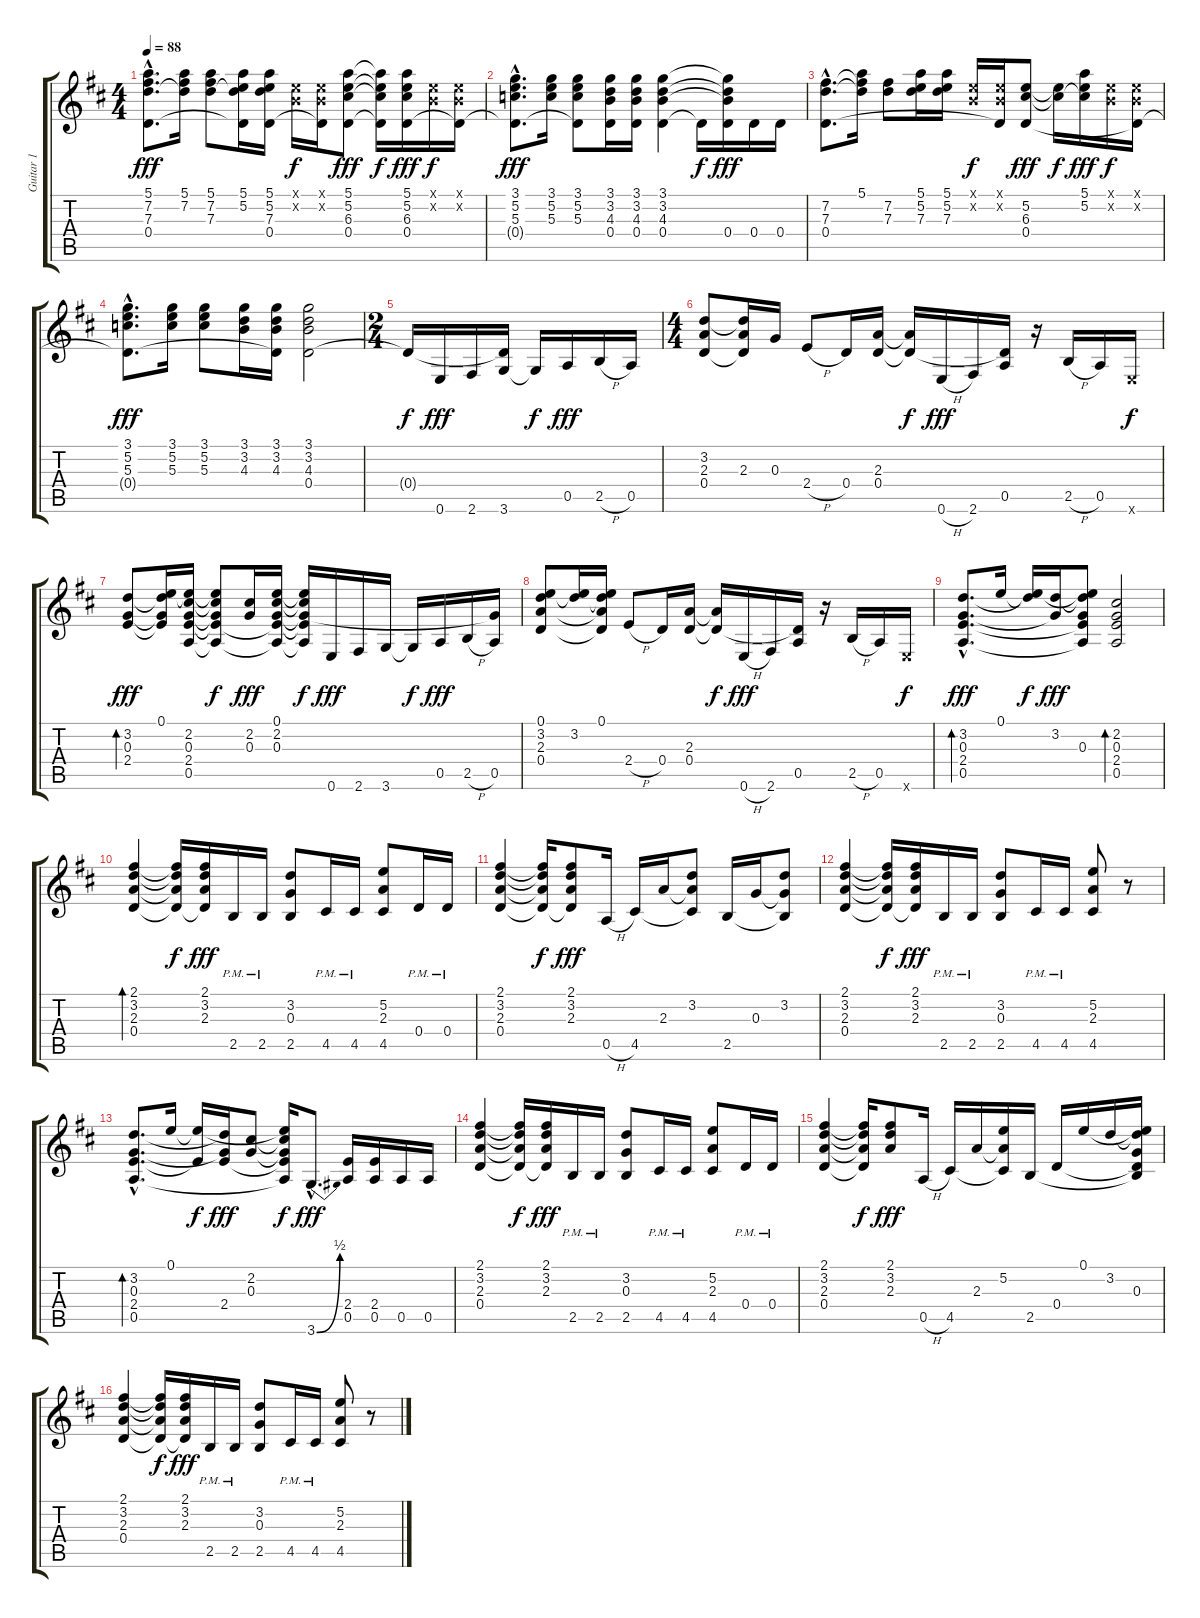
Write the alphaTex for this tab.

\track ("Guitar 1" "Guitar 1") {instrument acousticguitarsteel}
\staff {score tabs}
\tuning (E4 B3 G3 D3 A2 E2) {hide}
\ts (4 4)
\tempo 88
\clef g2
\ks d
(5.1{hac} 7.2{hac} 7.3{hac} 0.4{hac}).8{d dy fff instrument acousticguitarsteel} (5.1 7.2 7.3{t}).16 (5.1 7.2 7.3).8 (5.1 5.2 7.3{t} 0.4{t}).16 (5.1 5.2 7.3 0.4).16 (0.1{x} 0.2{x}).16{dy f} (0.1{x} 0.2{x} 0.4{t}).16 (5.1 5.2 6.3 0.4).8{dy fff} (5.1{t} 5.2{t} 6.3{t} 0.4{t}).16{dy f} (5.1 5.2 6.3 0.4).16{dy fff} (0.1{x} 0.2{x}).16{dy f} (0.1{x} 0.2{x} 0.4{t}).16 |
(3.1{hac} 5.2{hac} 5.3{hac} 0.4{hac t}).8{d dy fff} (3.1 5.2 5.3).16 (3.1 5.2 5.3 0.4{t}).8 (3.1 3.2 4.3 0.4).16 (3.1 3.2 4.3 0.4).16 (3.1 3.2 4.3 0.4).4 0.4{t}.16{dy f} (3.1{t} 3.2{t} 4.3{t} 0.4).16{dy fff} 0.4.16 0.4.16 |
(7.2{hac} 7.3{hac} 0.4{hac}).8{d} (5.1 7.2{t} 7.3{t}).16 (7.2 7.3).8 (5.1 5.2 7.3).16 (5.1 5.2 7.3).16 (0.1{x} 0.2{x}).16{dy f} (0.1{x} 0.2{x} 0.4{t}).16 (5.2 6.3 0.4).8{dy fff} (5.2{t} 6.3{t}).16{dy f} (5.1 5.2 6.3{t}).16{dy fff} (0.1{x} 0.2{x}).16{dy f} (0.1{x} 0.2{x} 0.4{t}).16 |
(3.1{hac} 5.2{hac} 5.3{hac} 0.4{hac t}).8{d dy fff} (3.1 5.2 5.3).16 (3.1 5.2 5.3).8 (3.1 3.2 4.3).16 (3.1 3.2 4.3 0.4{t}).16 (3.1 3.2 4.3 0.4).2 |
\ts (2 4)
0.4{t}.16{dy f} 0.6.16{dy fff} 2.6.16 (0.4{t} 3.6).16 3.6{t}.16{dy f} 0.5.16{dy fff} 2.5{h}.16 0.5.16 |
\ts (4 4)
(3.2 2.3 0.4).8 (3.2{t} 2.3 0.4{t}).16 0.3.16 2.4{h}.8 0.4.16 (2.3 0.4).16 (2.3{t} 0.4{t}).16{dy f} 0.6{h}.16{dy fff} 2.6.16 (0.4{t} 0.5).16 r.16 2.5{h}.16 0.5.16 0.6{x}.16{dy f} |
(3.2 0.3 2.4).8{bd 240 dy fff} (0.1 3.2{t} 0.3{t} 2.4{t}).16 (0.1{t} 2.2 0.3 2.4 0.5).16 (0.1{t} 2.2{t} 0.3{t} 2.4{t} 0.5{t}).8{dy f} (2.2 0.3).16{dy fff} (0.1 2.2 0.3 2.4{t} 0.5{t}).16 (0.1{t} 2.2{t} 0.3{t} 2.4{t} 0.5{t}).16{dy f} 0.6.16{dy fff} 2.6.16 3.6.16 3.6{t}.16{dy f} 0.5.16{dy fff} 2.5{h}.16 (0.3{t} 0.5).16 |
(0.1 3.2 2.3 0.4).8 (0.1{t} 3.2).16 (0.1 3.2{t} 2.3{t} 0.4{t}).16 2.4{h}.8 0.4.16 (2.3 0.4).16 (2.3{t} 0.4{t}).16{dy f} 0.6{h}.16{dy fff} 2.6.16 (0.4{t} 0.5).16 r.16 2.5{h}.16 0.5.16 0.6{x}.16{dy f} |
(3.2{hac} 0.3{hac} 2.4{hac} 0.5{hac}).8{d bd 240 dy fff} 0.1.16 (0.1{t} 3.2{t}).16{dy f} (3.2 0.3{t}).16{dy fff} (0.1{t} 3.2{t} 0.3 2.4{t} 0.5{t}).8 (2.2 0.3 2.4 0.5).2{bd 240} |
(2.1 3.2 2.3 0.4).4{bd 240} (2.1{t} 3.2{t} 2.3{t} 0.4{t}).16{dy f} (2.1 3.2 2.3 0.4{t}).16{dy fff} 2.5{pm}.16 2.5{pm}.16 (3.2 0.3 2.5).8 4.5{pm}.16 4.5{pm}.16 (5.2 2.3 4.5).8 0.4{pm}.16 0.4{pm}.16 |
(2.1 3.2 2.3 0.4).4 (2.1{t} 3.2{t} 2.3{t} 0.4{t}).16{dy f} (2.1 3.2 2.3 0.4{t}).8{dy fff} 0.5{h}.16 4.5.16 2.3.16 (3.2 2.3{t} 4.5{t}).8 2.5.16 0.3.16 (3.2 0.3{t} 2.5{t}).8 |
(2.1 3.2 2.3 0.4).4 (2.1{t} 3.2{t} 2.3{t} 0.4{t}).16{dy f} (2.1 3.2 2.3 0.4{t}).16{dy fff} 2.5{pm}.16 2.5{pm}.16 (3.2 0.3 2.5).8 4.5{pm}.16 4.5{pm}.16 (5.2 2.3 4.5).8 r.8 |
(3.2{hac} 0.3{hac} 2.4{hac} 0.5{hac}).8{d bd 240} 0.1.16 (0.1{t} 2.4{t}).16{dy f} (3.2{t} 0.3{t} 2.4).16{dy fff} (2.2 0.3).8 (0.1{t} 2.2{t} 0.3{t} 2.4{t} 0.5{t}).16{dy f} 3.6{be (bend 0 0 60 2) hac}.8{d dy fff} (2.4 0.5).16 (2.4 0.5).16 0.5.16 0.5.16 |
(2.1 3.2 2.3 0.4).4 (2.1{t} 3.2{t} 2.3{t} 0.4{t}).16{dy f} (2.1 3.2 2.3 0.4{t}).16{dy fff} 2.5{pm}.16 2.5{pm}.16 (3.2 0.3 2.5).8 4.5{pm}.16 4.5{pm}.16 (5.2 2.3 4.5).8 0.4{pm}.16 0.4{pm}.16 |
(2.1 3.2 2.3 0.4).4 (2.1{t} 3.2{t} 2.3{t} 0.4{t}).16{dy f} (2.1 3.2 2.3).8{dy fff} 0.5{h}.16 4.5.16 2.3.16 (5.2 2.3{t} 4.5{t}).16 2.5.16 0.4.16 0.1.16 3.2.16 (0.1{t} 3.2{t} 0.3 0.4{t} 2.5{t}).16 |
(2.1 3.2 2.3 0.4).4 (2.1{t} 3.2{t} 2.3{t} 0.4{t}).16{dy f} (2.1 3.2 2.3 0.4{t}).16{dy fff} 2.5{pm}.16 2.5{pm}.16 (3.2 0.3 2.5).8 4.5{pm}.16 4.5{pm}.16 (5.2 2.3 4.5).8 r.8
